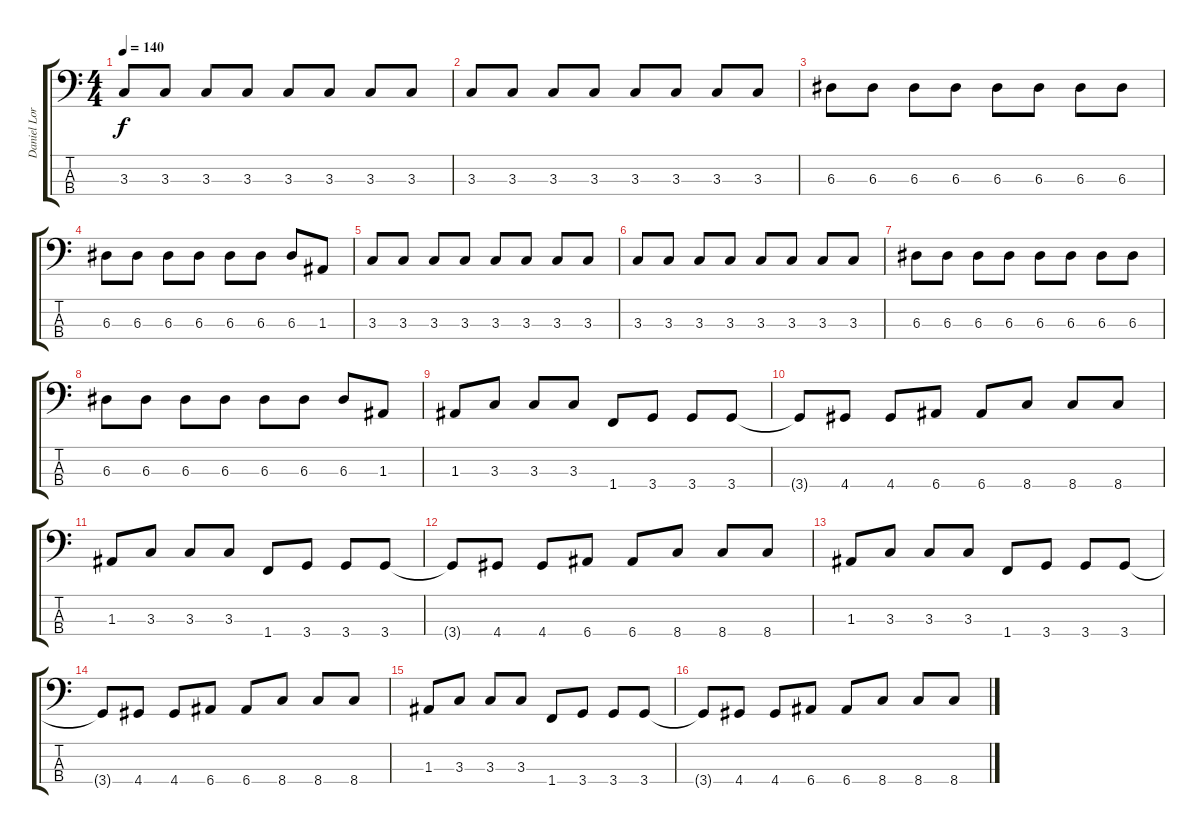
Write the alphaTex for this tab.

\track ("Daniel Lorca" "Daniel Lor") {instrument electricbasspick}
\staff {score tabs}
\tuning (G2 D2 A1 E1) {hide}
\ts (4 4)
\tempo 140
\clef f4
\ks c
3.3.8{dy f} 3.3.8 3.3.8 3.3.8 3.3.8 3.3.8 3.3.8 3.3.8 |
3.3.8 3.3.8 3.3.8 3.3.8 3.3.8 3.3.8 3.3.8 3.3.8 |
6.3.8 6.3.8 6.3.8 6.3.8 6.3.8 6.3.8 6.3.8 6.3.8 |
6.3.8 6.3.8 6.3.8 6.3.8 6.3.8 6.3.8 6.3.8 1.3.8 |
3.3.8 3.3.8 3.3.8 3.3.8 3.3.8 3.3.8 3.3.8 3.3.8 |
3.3.8 3.3.8 3.3.8 3.3.8 3.3.8 3.3.8 3.3.8 3.3.8 |
6.3.8 6.3.8 6.3.8 6.3.8 6.3.8 6.3.8 6.3.8 6.3.8 |
6.3.8 6.3.8 6.3.8 6.3.8 6.3.8{volume 13} 6.3.8 6.3.8 1.3.8 |
1.3.8 3.3.8 3.3.8 3.3.8 1.4.8 3.4.8 3.4.8 3.4.8 |
3.4{t}.8 4.4.8 4.4.8 6.4.8 6.4.8 8.4.8 8.4.8 8.4.8 |
1.3.8 3.3.8 3.3.8 3.3.8 1.4.8 3.4.8 3.4.8 3.4.8 |
3.4{t}.8 4.4.8 4.4.8 6.4.8 6.4.8 8.4.8 8.4.8 8.4.8 |
1.3.8 3.3.8 3.3.8 3.3.8 1.4.8 3.4.8 3.4.8 3.4.8 |
3.4{t}.8 4.4.8 4.4.8 6.4.8 6.4.8 8.4.8 8.4.8 8.4.8 |
1.3.8 3.3.8 3.3.8 3.3.8 1.4.8 3.4.8 3.4.8 3.4.8 |
3.4{t}.8 4.4.8 4.4.8 6.4.8 6.4.8 8.4.8 8.4.8 8.4.8
